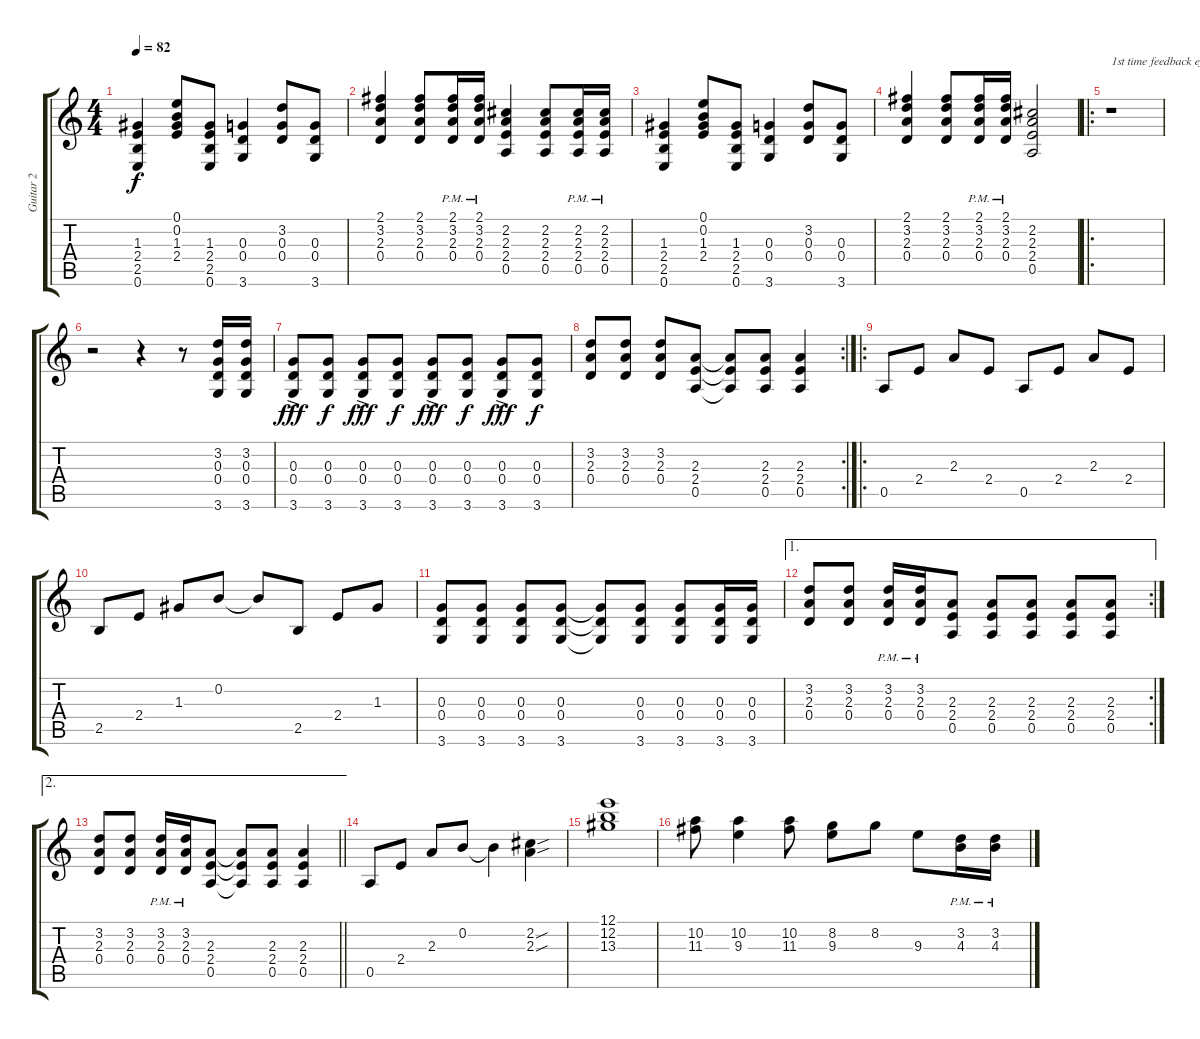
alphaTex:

\track ("Guitar 2" "Guitar 2") {instrument overdrivenguitar}
\staff {score tabs}
\tuning (E4 B3 G3 D3 A2 E2) {hide}
\ts (4 4)
\tempo 82
\clef g2
\ks c
(1.3 2.4 2.5 0.6).4{dy f} (0.1 0.2 1.3 2.4).8 (1.3 2.4 2.5 0.6).8 (0.3 0.4 3.6).4 (3.2 0.3 0.4).8 (0.3 0.4 3.6).8 |
(2.1 3.2 2.3 0.4).4 (2.1 3.2 2.3 0.4).8 (2.1{pm} 3.2{pm} 2.3{pm} 0.4{pm}).16 (2.1{pm} 3.2{pm} 2.3{pm} 0.4{pm}).16 (2.2 2.3 2.4 0.5).4 (2.2 2.3 2.4 0.5).8 (2.2{pm} 2.3{pm} 2.4{pm} 0.5{pm}).16 (2.2{pm} 2.3{pm} 2.4{pm} 0.5{pm}).16 |
(1.3 2.4 2.5 0.6).4 (0.1 0.2 1.3 2.4).8 (1.3 2.4 2.5 0.6).8 (0.3 0.4 3.6).4 (3.2 0.3 0.4).8 (0.3 0.4 3.6).8 |
(2.1 3.2 2.3 0.4).4 (2.1 3.2 2.3 0.4).8 (2.1{pm} 3.2{pm} 2.3{pm} 0.4{pm}).16 (2.1{pm} 3.2{pm} 2.3{pm} 0.4{pm}).16 (2.2 2.3 2.4 0.5).2 |
\ro
r.1{txt "1st time feedback effects, 2nd time heavy fuzz"} |
r.2 r.4 r.8 (3.2 0.3 0.4 3.6).16 (3.2 0.3 0.4 3.6).16 |
(0.3{ac} 0.4{ac} 3.6{ac}).8{dy fff} (0.3 0.4 3.6).8{dy f} (0.3{ac} 0.4{ac} 3.6{ac}).8{dy fff} (0.3 0.4 3.6).8{dy f} (0.3{ac} 0.4{ac} 3.6{ac}).8{dy fff} (0.3 0.4 3.6).8{dy f} (0.3{ac} 0.4{ac} 3.6{ac}).8{dy fff} (0.3 0.4 3.6).8{dy f} |
\rc 2
(3.2 2.3 0.4).8 (3.2 2.3 0.4).8 (3.2 2.3 0.4).8 (2.3 2.4 0.5).8 (2.3{t} 2.4{t} 0.5{t}).8 (2.3 2.4 0.5).8 (2.3 2.4 0.5).4 |
\ro
0.5.8 2.4.8 2.3.8 2.4.8 0.5.8 2.4.8 2.3.8 2.4.8 |
2.5.8 2.4.8 1.3.8 0.2.8 0.2{t}.8 2.5.8 2.4.8 1.3.8 |
(0.3 0.4 3.6).8 (0.3 0.4 3.6).8 (0.3 0.4 3.6).8 (0.3 0.4 3.6).8 (0.3{t} 0.4{t} 3.6{t}).8 (0.3 0.4 3.6).8 (0.3 0.4 3.6).8 (0.3 0.4 3.6).16 (0.3 0.4 3.6).16 |
\ae 1
\rc 2
(3.2 2.3 0.4).8 (3.2 2.3 0.4).8 (3.2{pm} 2.3{pm} 0.4{pm}).16 (3.2{pm} 2.3{pm} 0.4{pm}).16 (2.3 2.4 0.5).8 (2.3 2.4 0.5).8 (2.3 2.4 0.5).8 (2.3 2.4 0.5).8 (2.3 2.4 0.5).8 |
\ae 2
\barLineRight lightlight
(3.2 2.3 0.4).8 (3.2 2.3 0.4).8 (3.2{pm} 2.3{pm} 0.4{pm}).16 (3.2{pm} 2.3{pm} 0.4{pm}).16 (2.3 2.4 0.5).8 (2.3{t} 2.4{t} 0.5{t}).8 (2.3 2.4 0.5).8 (2.3 2.4 0.5).4 |
0.5.8 2.4.8 2.3.8 0.2.8 0.2{t}.4 (2.2{sou} 2.3{sou}).4 |
(12.1 12.2 13.3).1 |
(10.2 11.3).8 (10.2 9.3).4 (10.2 11.3).8 (8.2 9.3).8 8.2.8 9.3.8 (3.2{pm} 4.3{pm}).16 (3.2{pm} 4.3{pm}).16
